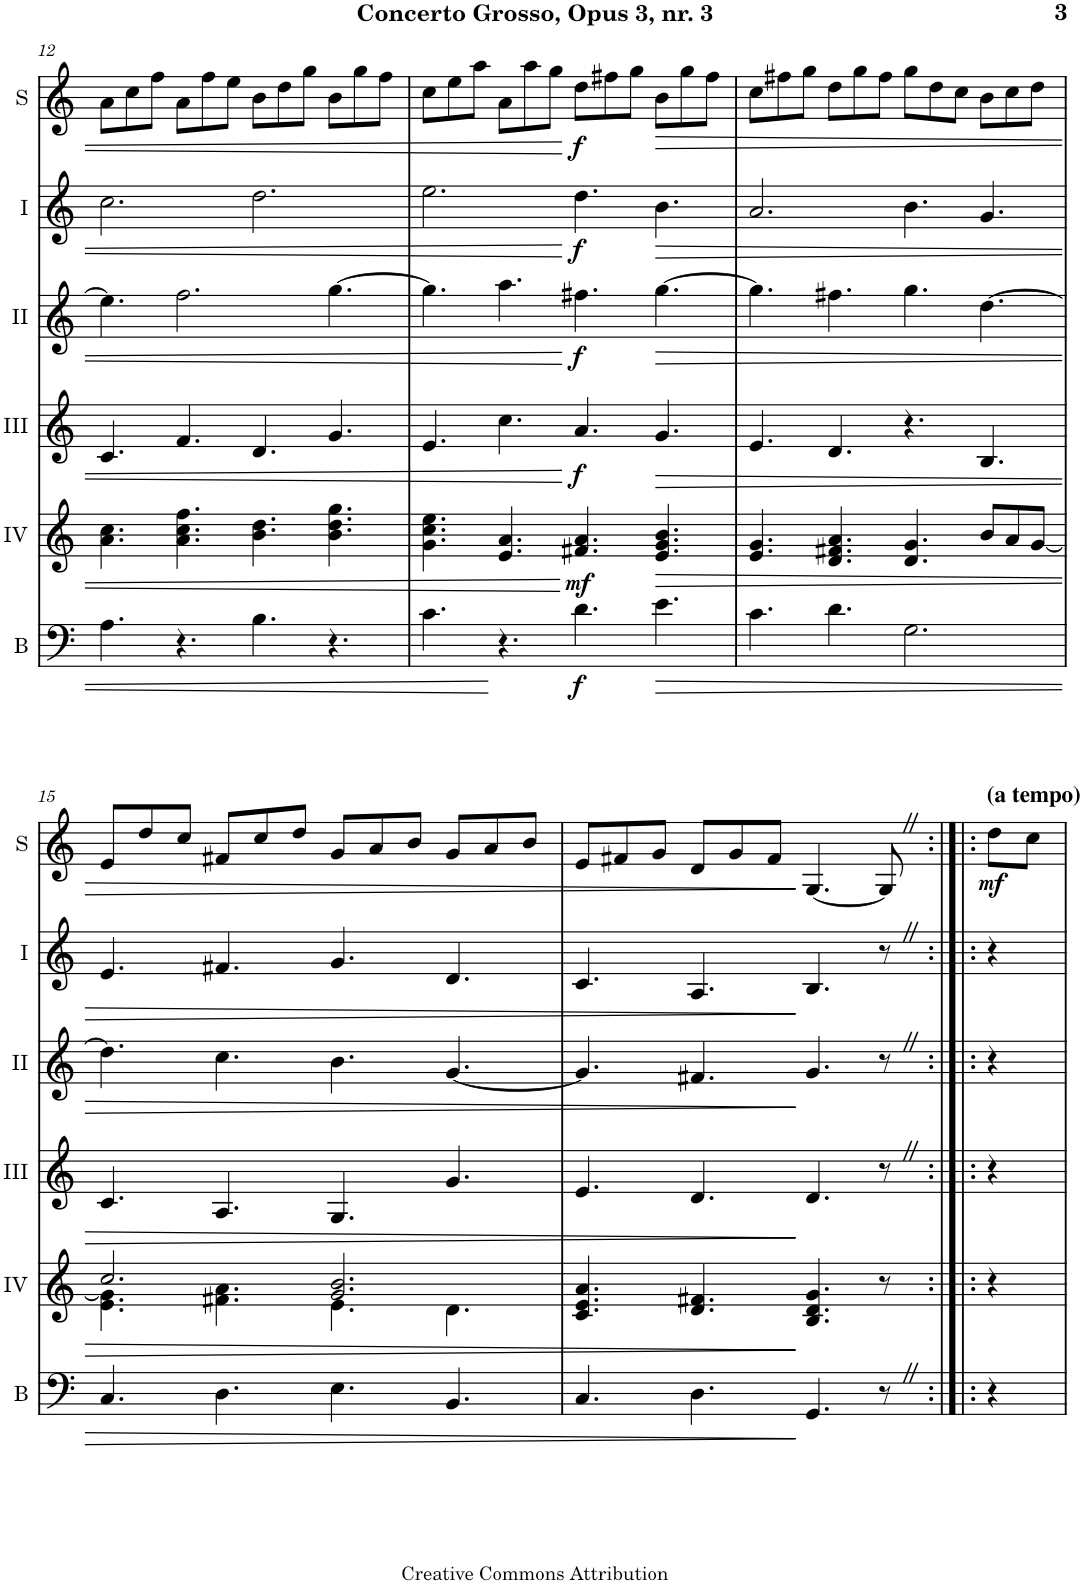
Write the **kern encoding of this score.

**kern	**dynam	**kern	**dynam	**kern	**dynam	**kern	**dynam	**kern	**dynam	**kern	**dynam
*part6	*part6	*part5	*part5	*part4	*part4	*part3	*part3	*part2	*part2	*part1	*part1
*staff6	*staff6	*staff5	*staff5	*staff4	*staff4	*staff3	*staff3	*staff2	*staff2	*staff1	*staff1
*I"Bass	*	*I"Acc. 4	*	*I"Acc. 3	*	*I"Acc. 2	*	*I"Acc. 1	*	*I"Solo	*
*I'B	*	*	*	*	*	*	*	*	*	*I'S	*
!!LO:PB:g=z
*clefF4	*	*clefG2	*	*clefG2	*	*clefG2	*	*clefG2	*	*clefG2	*
*Trd7c12	*	*	*	*	*	*	*	*	*	*	*
*k[]	*	*k[]	*	*k[]	*	*k[]	*	*k[]	*	*k[]	*
*M12/8	*	*M12/8	*	*M12/8	*	*M12/8	*	*M12/8	*	*M12/8	*
=12	=12	=12	=12	=12	=12	=12	=12	=12	=12	=12	=12
4.A\	.	4.a\ 4.cc\	.	4.c/	.	4.ee\]	.	2.cc\	.	8a\L	.
.	.	.	.	.	.	.	.	.	.	8cc\	.
.	.	.	.	.	.	.	.	.	.	8ff\J	.
4.r	.	4.a\ 4.cc\ 4.ff\	.	4.f/	.	2.ff\	.	.	.	8a\L	.
.	.	.	.	.	.	.	.	.	.	8ff\	.
.	.	.	.	.	.	.	.	.	.	8ee\J	.
4.B\	.	4.b\ 4.dd\	.	4.d/	.	.	.	2.dd\	.	8b\L	.
.	.	.	.	.	.	.	.	.	.	8dd\	.
.	.	.	.	.	.	.	.	.	.	8gg\J	.
4.r	.	4.b\ 4.dd\ 4.gg\	.	4.g/	.	[4.gg\	.	.	.	8b\L	.
.	.	.	.	.	.	.	.	.	.	8gg\	.
.	.	.	.	.	.	.	.	.	.	8ff\J	.
=13	=13	=13	=13	=13	=13	=13	=13	=13	=13	=13	=13
4.c\	.	4.g\ 4.cc\ 4.ee\	.	4.e/	.	4.gg\]	.	2.ee\	.	8cc\L	.
.	.	.	.	.	.	.	.	.	.	8ee\	.
.	.	.	.	.	.	.	.	.	.	8aa\J	.
4.r	.	4.e/ 4.a/	.	4.cc\	.	4.aa\	.	.	.	8a\L	.
.	.	.	.	.	.	.	.	.	.	8aa\	.
.	.	.	.	.	.	.	.	.	.	8gg\J	.
!	!LO:DY:b	!	!LO:DY:b	!	!LO:DY:b	!	!LO:DY:b	!	!LO:DY:b	!	!LO:DY:b
4.d\	f	4.f#X/ 4.a/	mf	4.a/	f	4.ff#X\	f	4.dd\	f	8dd\L	f
.	.	.	.	.	.	.	.	.	.	8ff#X\	.
.	.	.	.	.	.	.	.	.	.	8gg\J	.
!	!LO:HP:b	!	!LO:HP:b	!	!LO:HP:b	!	!LO:HP:b	!	!LO:HP:b	!	!LO:HP:b
4.e\	>	4.e/ 4.g/ 4.b/	>	4.g/	>	[4.gg\	>	4.b\	>	8b\L	>
.	.	.	.	.	.	.	.	.	.	8gg\	.
.	.	.	.	.	.	.	.	.	.	8ff#\J	.
=14	=14	=14	=14	=14	=14	=14	=14	=14	=14	=14	=14
4.c\	.	4.e/ 4.g/	.	4.e/	.	4.gg\]	.	2.a/	.	8cc\L	.
.	.	.	.	.	.	.	.	.	.	8ff#X\	.
.	.	.	.	.	.	.	.	.	.	8gg\J	.
4.d\	.	4.d/ 4.f#X/ 4.a/	.	4.d/	.	4.ff#X\	.	.	.	8dd\L	.
.	.	.	.	.	.	.	.	.	.	8gg\	.
.	.	.	.	.	.	.	.	.	.	8ff#\J	.
2.G\	.	4.d/ 4.g/	.	4.r	.	4.gg\	.	4.b\	.	8gg\L	.
.	.	.	.	.	.	.	.	.	.	8dd\	.
.	.	.	.	.	.	.	.	.	.	8cc\J	.
.	.	8b/L	.	4.B/	.	[4.dd\	.	4.g/	.	8b\L	.
.	.	8a/	.	.	.	.	.	.	.	8cc\	.
.	.	[8g/J	.	.	.	.	.	.	.	8dd\J	.
!!LO:LB:g=z
=15	=15	=15	=15	=15	=15	=15	=15	=15	=15	=15	=15
*	*	*^	*	*	*	*	*	*	*	*	*
4.C/	.	2.cc/	4.e\ 4.g\]	.	4.c/	.	4.dd\]	.	4.e/	.	8e/L	.
.	.	.	.	.	.	.	.	.	.	.	8dd/	.
.	.	.	.	.	.	.	.	.	.	.	8cc/J	.
4.D\	.	.	4.f#X\ 4.a\	.	4.A/	.	4.cc\	.	4.f#X/	.	8f#X/L	.
.	.	.	.	.	.	.	.	.	.	.	8cc/	.
.	.	.	.	.	.	.	.	.	.	.	8dd/J	.
4.E\	.	2.g/ 2.b/	4.e\	.	4.G/	.	4.b\	.	4.g/	.	8g/L	.
.	.	.	.	.	.	.	.	.	.	.	8a/	.
.	.	.	.	.	.	.	.	.	.	.	8b/J	.
4.BB/	.	.	4.d\	.	4.g/	.	[4.g/	.	4.d/	.	8g/L	.
.	.	.	.	.	.	.	.	.	.	.	8a/	.
.	.	.	.	.	.	.	.	.	.	.	8b/J	.
*	*	*v	*v	*	*	*	*	*	*	*	*	*
=16	=16	=16	=16	=16	=16	=16	=16	=16	=16	=16	=16
4.C/	.	4.c/ 4.e/ 4.a/	.	4.e/	.	4.g/]	.	4.c/	.	8e/L	.
.	.	.	.	.	.	.	.	.	.	8f#X/	.
.	.	.	.	.	.	.	.	.	.	8g/J	.
4.D\	.	4.d/ 4.f#X/	.	4.d/	.	4.f#X/	.	4.A/	.	8d/L	.
.	.	.	.	.	.	.	.	.	.	8g/	.
.	.	.	.	.	.	.	.	.	.	8f#/J	.
4.GG/	]	4.B/ 4.d/ 4.g/	]	4.d/	]	4.g/	]	4.B/	]	[4.G/	]
8r	.	8r	.	8r	.	8r	.	8r	.	8GZ/]	.
=16X1:|!|:	=16X1:|!|:	=16X1:|!|:	=16X1:|!|:	=16X1:|!|:	=16X1:|!|:	=16X1:|!|:	=16X1:|!|:	=16X1:|!|:	=16X1:|!|:	=16X1:|!|:	=16X1:|!|:
!	!	!	!	!	!	!	!	!	!	!LO:TX:a:B:t=(a tempo)	!
!	!	!	!	!	!	!	!	!	!	!	!LO:DY:b
4r	.	4r	.	4r	.	4r	.	4r	.	8dd\L	mf
.	.	.	.	.	.	.	.	.	.	8cc\J	.
=	=	=	=	=	=	=	=	=	=	=	=
*-	*-	*-	*-	*-	*-	*-	*-	*-	*-	*-	*-
